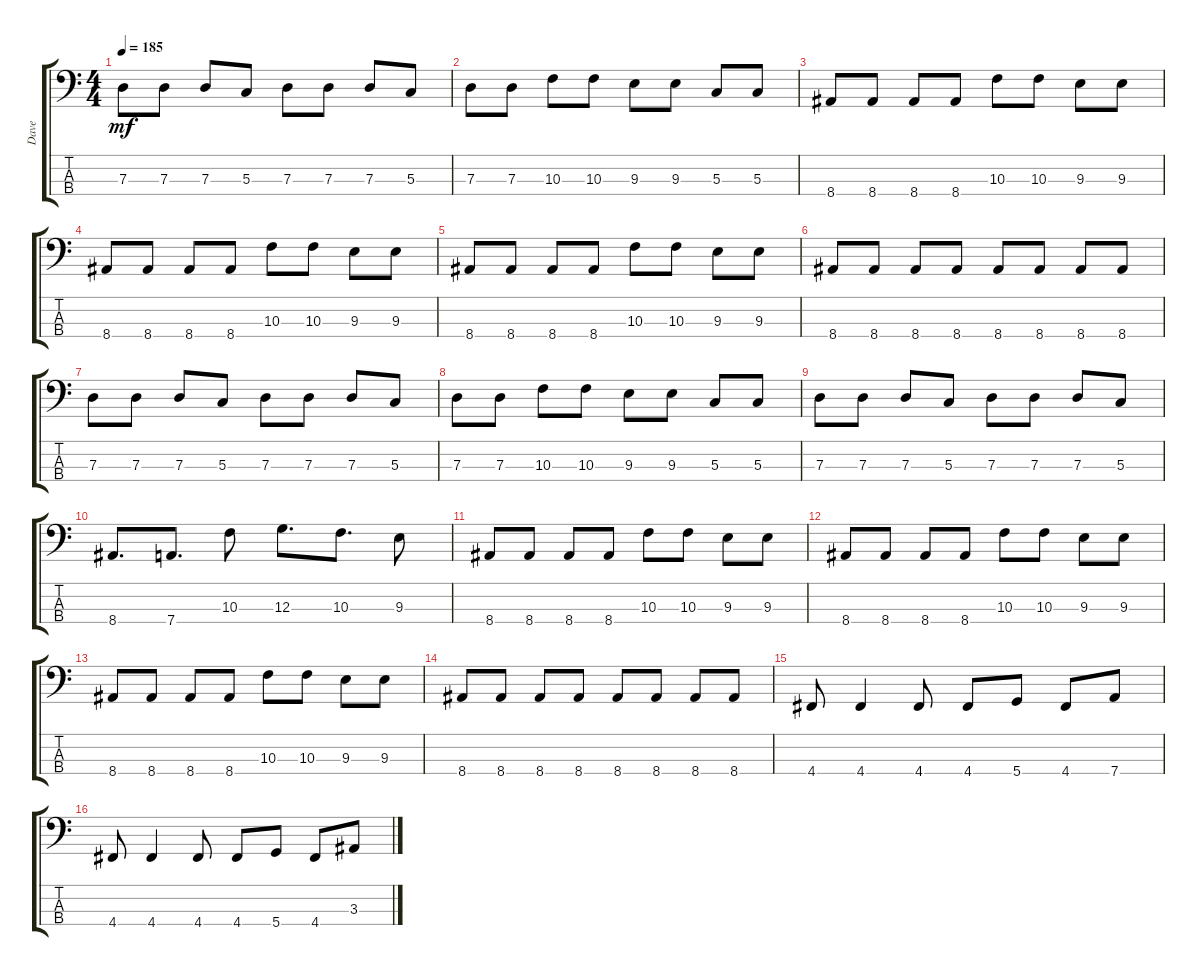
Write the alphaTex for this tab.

\track ("Dave" "Dave") {instrument electricbasspick}
\staff {score tabs}
\tuning (F2 C2 G1 D1) {hide}
\ts (4 4)
\tempo 185
\clef f4
\ks c
7.3.8{dy mf} 7.3.8 7.3.8 5.3.8 7.3.8 7.3.8 7.3.8 5.3.8 |
7.3.8 7.3.8 10.3.8 10.3.8 9.3.8 9.3.8 5.3.8 5.3.8 |
8.4.8 8.4.8 8.4.8 8.4.8 10.3.8 10.3.8 9.3.8 9.3.8 |
8.4.8 8.4.8 8.4.8 8.4.8 10.3.8 10.3.8 9.3.8 9.3.8 |
8.4.8 8.4.8 8.4.8 8.4.8 10.3.8 10.3.8 9.3.8 9.3.8 |
8.4.8 8.4.8 8.4.8 8.4.8 8.4.8 8.4.8 8.4.8 8.4.8 |
7.3.8 7.3.8 7.3.8 5.3.8 7.3.8 7.3.8 7.3.8 5.3.8 |
7.3.8 7.3.8 10.3.8 10.3.8 9.3.8 9.3.8 5.3.8 5.3.8 |
7.3.8 7.3.8 7.3.8 5.3.8 7.3.8 7.3.8 7.3.8 5.3.8 |
8.4.8{d} 7.4.8{d} 10.3.8 12.3.8{d} 10.3.8{d} 9.3.8 |
8.4.8 8.4.8 8.4.8 8.4.8 10.3.8 10.3.8 9.3.8 9.3.8 |
8.4.8 8.4.8 8.4.8 8.4.8 10.3.8 10.3.8 9.3.8 9.3.8 |
8.4.8 8.4.8 8.4.8 8.4.8 10.3.8 10.3.8 9.3.8 9.3.8 |
8.4.8 8.4.8 8.4.8 8.4.8 8.4.8 8.4.8 8.4.8 8.4.8 |
4.4.8 4.4.4 4.4.8 4.4.8 5.4.8 4.4.8 7.4.8 |
4.4.8 4.4.4 4.4.8 4.4.8 5.4.8 4.4.8 3.3.8
